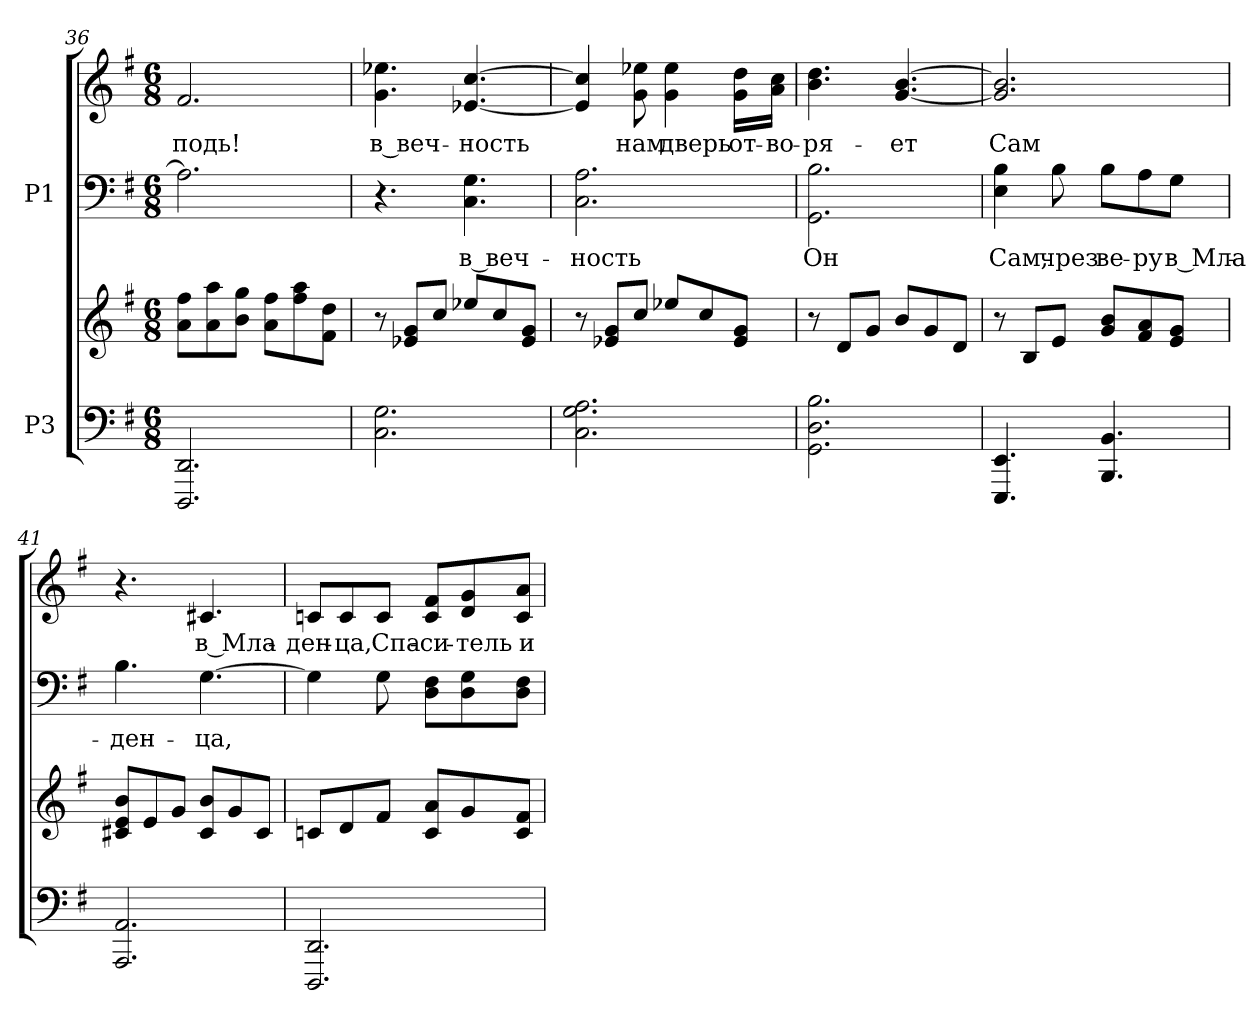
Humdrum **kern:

**kern	**kern	**kern	**text	**kern	**text
*part2	*part2	*part1	*part1	*part1	*part1
*staff4	*staff3	*staff2	*staff2	*staff1	*staff1
*I"P3	*	*I"P1	*	*	*
!!LO:LB:g=z
*clefF4	*clefG2	*clefF4	*	*clefG2	*
*k[f#]	*k[f#]	*k[f#]	*	*k[f#]	*
*G:	*G:	*G:	*	*G:	*
*M6/8	*M6/8	*M6/8	*	*M6/8	*
=36	=36	=36	=36	=36	=36
!	!	!	!	!	!LO:LY:b:color=#000000
2.DDDi/ 2.DDi	8ai\ 8ff#iL	2.Ai\]	.	2.f#i/	-подь!
.	8ai\ 8aai	.	.	.	.
.	8bi\ 8ggiJ	.	.	.	.
.	8ai\ 8ff#iL	.	.	.	.
.	8ff#i\ 8aai	.	.	.	.
.	8f#i\ 8ddiJ	.	.	.	.
=37	=37	=37	=37	=37	=37
!	!	!	!	!	!LO:LY:b:color=#000000
2.Ci\ 2.Gi	8r	4.r	.	4.gi\ 4.ee-Xi	в веч-
.	8e-Xi/ 8giL	.	.	.	.
.	8cci/J	.	.	.	.
!	!	!	!LO:LY:a:color=#000000	!	!
!	!	!	!	!	!LO:LY:b:color=#000000
.	8ee-Xi/L	4.Ci\ 4.Gi	в веч-	[<4.e-Xi/ [>4.cci	-ность
.	8cci/	.	.	.	.
.	8e-i/ 8giJ	.	.	.	.
=38	=38	=38	=38	=38	=38
!	!	!	!LO:LY:a:color=#000000	!	!
2.Ci\ 2.Gi 2.Ai	8r	2.Ci\ 2.Ai	-ность	4e-i/] 4cci]	.
.	8e-Xi/ 8giL	.	.	.	.
!	!	!	!	!	!LO:LY:b:color=#000000
.	8cci/J	.	.	8gi\ 8ee-Xi	нам
!	!	!	!	!	!LO:LY:b:color=#000000
.	8ee-Xi/L	.	.	4gi\ 4ee-i	дверь
.	8cci/	.	.	.	.
!	!	!	!	!	!LO:LY:b:color=#000000
.	8e-i/ 8giJ	.	.	16gi\ 16ddiLL	от-
!	!	!	!	!	!LO:LY:b:color=#000000
.	.	.	.	16ai\ 16cciJJ	-во-
=39	=39	=39	=39	=39	=39
!	!	!	!LO:LY:a:color=#000000	!	!
!	!	!	!	!	!LO:LY:b:color=#000000
2.GGi\ 2.Di 2.Bi	8r	2.GGi\ 2.Bi	Он	4.bi\ 4.ddi	-ря-
.	8di/L	.	.	.	.
.	8gi/J	.	.	.	.
!	!	!	!	!	!LO:LY:b:color=#000000
.	8bi/L	.	.	[<4.gi/ [>4.bi	-ет
.	8gi/	.	.	.	.
.	8di/J	.	.	.	.
=40	=40	=40	=40	=40	=40
!	!	!	!LO:LY:a:color=#000000	!	!
!	!	!	!	!	!LO:LY:b:color=#000000
4.EEEi/ 4.EEi	8r	4Ei\ 4Bi	Сам,	2.gi/] 2.bi]	Сам
.	8Bi/L	.	.	.	.
!	!	!	!LO:LY:a:color=#000000	!	!
.	8ei/J	8Bi\	чрез	.	.
!	!	!	!LO:LY:a:color=#000000	!	!
4.BBBi/ 4.BBi	8gi/ 8biL	8Bi\L	ве-	.	.
!	!	!	!LO:LY:a:color=#000000	!	!
.	8f#i/ 8ai	8Ai\	-ру	.	.
!	!	!	!LO:LY:a:color=#000000	!	!
.	8ei/ 8giJ	8Gi\J	в Мла-	.	.
=41	=41	=41	=41	=41	=41
!	!	!	!LO:LY:a:color=#000000	!	!
2.AAAi/ 2.AAi	8c#Xi/ 8ei 8biL	4.Bi\	-ден-	4.r	.
.	8ei/	.	.	.	.
.	8gi/J	.	.	.	.
!	!	!	!LO:LY:a:color=#000000	!	!
!	!	!	!	!	!LO:LY:b:color=#000000
.	8c#i/ 8biL	[>4.Gi\	-ца,	4.c#Xi/	в Мла-
.	8gi/	.	.	.	.
.	8c#i/J	.	.	.	.
!!LO:LB:g=z
=42	=42	=42	=42	=42	=42
!	!	!	!	!	!LO:LY:b:color=#000000
2.DDDi/ 2.DDi	8cni/L	4Gi\]	.	8cni/L	-ден-
!	!	!	!	!	!LO:LY:b:color=#000000
.	8di/	.	.	8ci/	-ца,
!	!	!	!	!	!LO:LY:b:color=#000000
.	8f#i/J	8Gi\	.	8ci/J	Спа-
!	!	!	!	!	!LO:LY:b:color=#000000
.	8ci/ 8aiL	8Di\ 8F#iL	.	8ci/ 8f#iL	-си-
!	!	!	!	!	!LO:LY:b:color=#000000
.	8gi/	8Di\ 8Gi	.	8di/ 8gi	-тель
!	!	!	!	!	!LO:LY:b:color=#000000
.	8ci/ 8f#iJ	8Di\ 8F#iJ	.	8ci/ 8aiJ	и
=	=	=	=	=	=
*-	*-	*-	*-	*-	*-
